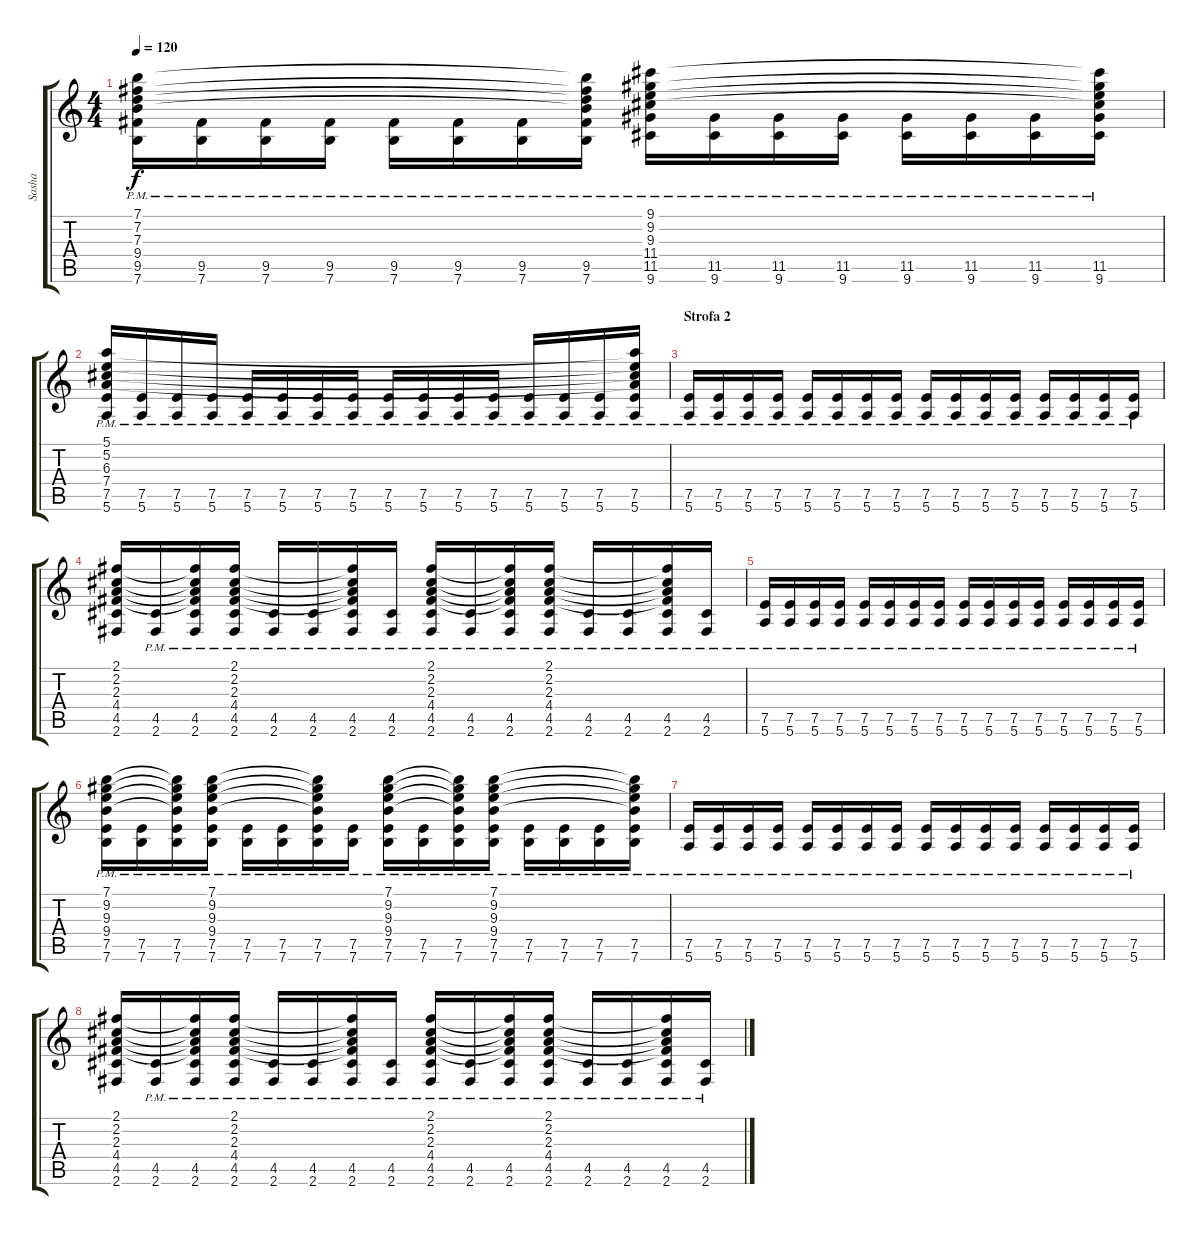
\track ("Sasha" "Sasha") {instrument overdrivenguitar}
\staff {score tabs}
\tuning (E4 B3 G3 D3 A2 E2) {hide}
\ts (4 4)
\tempo 120
\clef g2
\ks c
(7.1 7.2 7.3 9.4 9.5{pm} 7.6{pm}).16{dy f} (9.5{pm} 7.6{pm}).16 (9.5{pm} 7.6{pm}).16 (9.5{pm} 7.6{pm}).16 (9.5{pm} 7.6{pm}).16 (9.5{pm} 7.6{pm}).16 (9.5{pm} 7.6{pm}).16 (7.1{t} 7.2{t} 7.3{t} 9.4{t} 9.5{pm} 7.6{pm}).16 (9.1 9.2 9.3 11.4 11.5{pm} 9.6{pm}).16 (11.5{pm} 9.6{pm}).16 (11.5{pm} 9.6{pm}).16 (11.5{pm} 9.6{pm}).16 (11.5{pm} 9.6{pm}).16 (11.5{pm} 9.6{pm}).16 (11.5{pm} 9.6{pm}).16 (9.1{t} 9.2{t} 9.3{t} 11.4{t} 11.5{pm} 9.6{pm}).16 |
(5.1 5.2 6.3 7.4 7.5{pm} 5.6{pm}).16 (7.5{pm} 5.6{pm}).16 (7.5{pm} 5.6{pm}).16 (7.5{pm} 5.6{pm}).16 (7.5{pm} 5.6{pm}).16 (7.5{pm} 5.6{pm}).16 (7.5{pm} 5.6{pm}).16 (7.5{pm} 5.6{pm}).16 (7.5{pm} 5.6{pm}).16 (7.5{pm} 5.6{pm}).16 (7.5{pm} 5.6{pm}).16 (7.5{pm} 5.6{pm}).16 (7.5{pm} 5.6{pm}).16 (7.5{pm} 5.6{pm}).16 (7.5{pm} 5.6{pm}).16 (5.1{t} 5.2{t} 6.3{t} 7.4{t} 7.5{pm} 5.6{pm}).16 |
\section ("" "Strofa 2")
(7.5{pm} 5.6{pm}).16 (7.5{pm} 5.6{pm}).16 (7.5{pm} 5.6{pm}).16 (7.5{pm} 5.6{pm}).16 (7.5{pm} 5.6{pm}).16 (7.5{pm} 5.6{pm}).16 (7.5{pm} 5.6{pm}).16 (7.5{pm} 5.6{pm}).16 (7.5{pm} 5.6{pm}).16 (7.5{pm} 5.6{pm}).16 (7.5{pm} 5.6{pm}).16 (7.5{pm} 5.6{pm}).16 (7.5{pm} 5.6{pm}).16 (7.5{pm} 5.6{pm}).16 (7.5{pm} 5.6{pm}).16 (7.5{pm} 5.6{pm}).16 |
(2.1 2.2 2.3 4.4 4.5 2.6).16 (4.5{pm} 2.6{pm}).16 (2.1{t} 2.2{t} 2.3{t} 4.4{t} 4.5{pm} 2.6{pm}).16 (2.1 2.2 2.3 4.4 4.5{pm} 2.6{pm}).16 (4.5{pm} 2.6{pm}).16 (4.5{pm} 2.6{pm}).16 (2.1{t} 2.2{t} 2.3{t} 4.4{t} 4.5{pm} 2.6{pm}).16 (4.5{pm} 2.6{pm}).16 (2.1 2.2 2.3 4.4 4.5{pm} 2.6{pm}).16 (4.5{pm} 2.6{pm}).16 (2.1{t} 2.2{t} 2.3{t} 4.4{t} 4.5{pm} 2.6{pm}).16 (2.1 2.2 2.3 4.4 4.5{pm} 2.6{pm}).16 (4.5{pm} 2.6{pm}).16 (4.5{pm} 2.6{pm}).16 (2.1{t} 2.2{t} 2.3{t} 4.4{t} 4.5{pm} 2.6{pm}).16 (4.5{pm} 2.6{pm}).16 |
(7.5{pm} 5.6{pm}).16 (7.5{pm} 5.6{pm}).16 (7.5{pm} 5.6{pm}).16 (7.5{pm} 5.6{pm}).16 (7.5{pm} 5.6{pm}).16 (7.5{pm} 5.6{pm}).16 (7.5{pm} 5.6{pm}).16 (7.5{pm} 5.6{pm}).16 (7.5{pm} 5.6{pm}).16 (7.5{pm} 5.6{pm}).16 (7.5{pm} 5.6{pm}).16 (7.5{pm} 5.6{pm}).16 (7.5{pm} 5.6{pm}).16 (7.5{pm} 5.6{pm}).16 (7.5{pm} 5.6{pm}).16 (7.5{pm} 5.6{pm}).16 |
(7.1 9.2 9.3 9.4 7.5{pm} 7.6{pm}).16 (7.5{pm} 7.6{pm}).16 (7.1{t} 9.2{t} 9.3{t} 9.4{t} 7.5{pm} 7.6{pm}).16 (7.1 9.2 9.3 9.4 7.5{pm} 7.6{pm}).16 (7.5{pm} 7.6{pm}).16 (7.5{pm} 7.6{pm}).16 (7.1{t} 9.2{t} 9.3{t} 9.4{t} 7.5{pm} 7.6{pm}).16 (7.5{pm} 7.6{pm}).16 (7.1 9.2 9.3 9.4 7.5{pm} 7.6{pm}).16 (7.5{pm} 7.6{pm}).16 (7.1{t} 9.2{t} 9.3{t} 9.4{t} 7.5{pm} 7.6{pm}).16 (7.1 9.2 9.3 9.4 7.5{pm} 7.6{pm}).16 (7.5{pm} 7.6{pm}).16 (7.5{pm} 7.6{pm}).16 (7.5{pm} 7.6{pm}).16 (7.1{t} 9.2{t} 9.3{t} 9.4{t} 7.5{pm} 7.6{pm}).16 |
(7.5{pm} 5.6{pm}).16 (7.5{pm} 5.6{pm}).16 (7.5{pm} 5.6{pm}).16 (7.5{pm} 5.6{pm}).16 (7.5{pm} 5.6{pm}).16 (7.5{pm} 5.6{pm}).16 (7.5{pm} 5.6{pm}).16 (7.5{pm} 5.6{pm}).16 (7.5{pm} 5.6{pm}).16 (7.5{pm} 5.6{pm}).16 (7.5{pm} 5.6{pm}).16 (7.5{pm} 5.6{pm}).16 (7.5{pm} 5.6{pm}).16 (7.5{pm} 5.6{pm}).16 (7.5{pm} 5.6{pm}).16 (7.5{pm} 5.6{pm}).16 |
(2.1 2.2 2.3 4.4 4.5 2.6).16 (4.5{pm} 2.6{pm}).16 (2.1{t} 2.2{t} 2.3{t} 4.4{t} 4.5{pm} 2.6{pm}).16 (2.1 2.2 2.3 4.4 4.5{pm} 2.6{pm}).16 (4.5{pm} 2.6{pm}).16 (4.5{pm} 2.6{pm}).16 (2.1{t} 2.2{t} 2.3{t} 4.4{t} 4.5{pm} 2.6{pm}).16 (4.5{pm} 2.6{pm}).16 (2.1 2.2 2.3 4.4 4.5{pm} 2.6{pm}).16 (4.5{pm} 2.6{pm}).16 (2.1{t} 2.2{t} 2.3{t} 4.4{t} 4.5{pm} 2.6{pm}).16 (2.1 2.2 2.3 4.4 4.5{pm} 2.6{pm}).16 (4.5{pm} 2.6{pm}).16 (4.5{pm} 2.6{pm}).16 (2.1{t} 2.2{t} 2.3{t} 4.4{t} 4.5{pm} 2.6{pm}).16 (4.5{pm} 2.6{pm}).16
